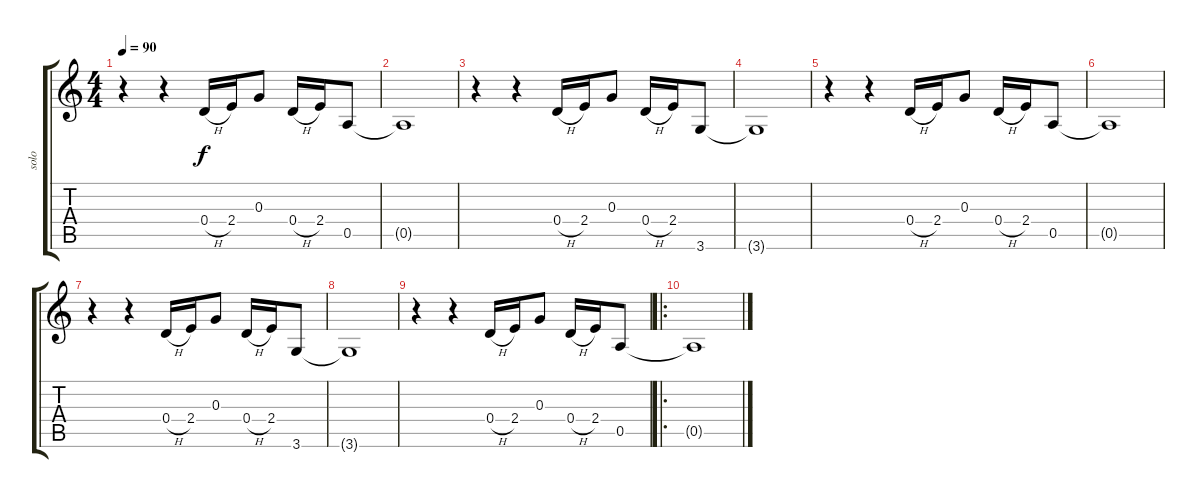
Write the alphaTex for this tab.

\track ("solo" "solo") {instrument acousticguitarsteel}
\staff {score tabs}
\tuning (E4 B3 G3 D3 A2 E2) {hide}
\ts (4 4)
\tempo 90
\clef g2
\ks c
r.4{dy f instrument acousticguitarsteel} r.4 0.4{h}.16 2.4.16 0.3.8 0.4{h}.16 2.4.16 0.5.8 |
0.5{t}.1 |
r.4 r.4 0.4{h}.16 2.4.16 0.3.8 0.4{h}.16 2.4.16 3.6.8 |
3.6{t}.1 |
r.4 r.4 0.4{h}.16 2.4.16 0.3.8 0.4{h}.16 2.4.16 0.5.8 |
0.5{t}.1 |
r.4 r.4 0.4{h}.16 2.4.16 0.3.8 0.4{h}.16 2.4.16 3.6.8 |
3.6{t}.1 |
r.4 r.4 0.4{h}.16 2.4.16 0.3.8 0.4{h}.16 2.4.16 0.5.8 |
\ro
0.5{t}.1
